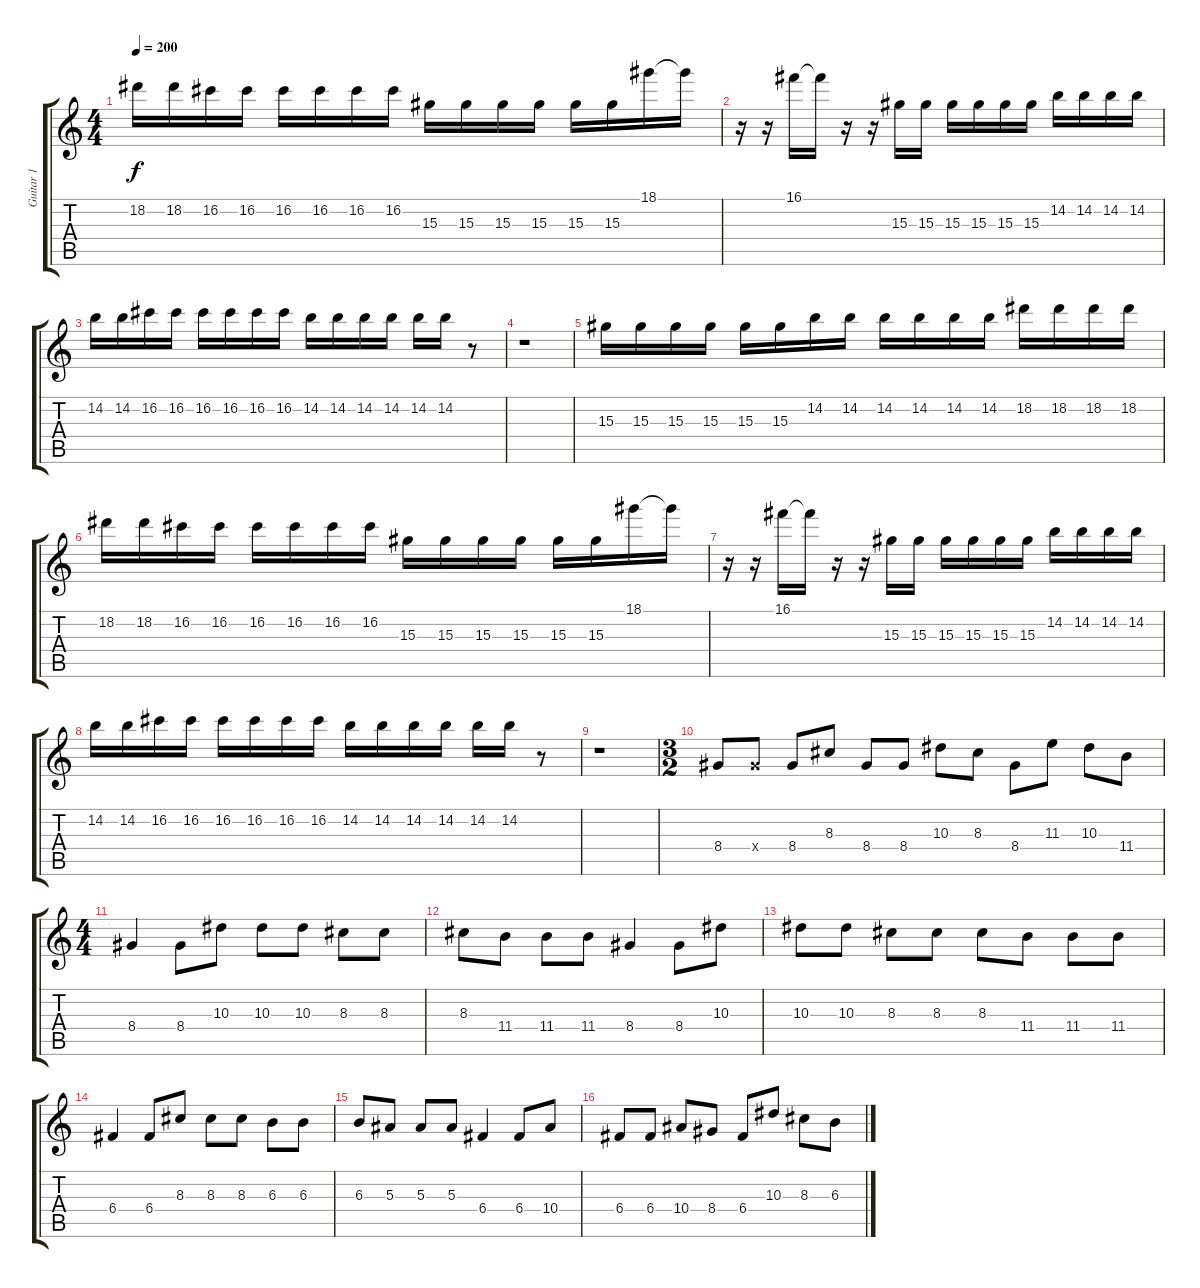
\track ("Guitar 1" "Guitar 1") {instrument distortionguitar}
\staff {score tabs}
\tuning (D4 A3 F3 C3 G2 D2) {hide}
\ts (4 4)
\tempo 200
\clef g2
\ks c
18.2.16{dy f} 18.2.16 16.2.16 16.2.16 16.2.16 16.2.16 16.2.16 16.2.16 15.3.16 15.3.16 15.3.16 15.3.16 15.3.16 15.3.16 18.1.16 18.1{t}.16 |
r.16 r.16 16.1.16 16.1{t}.16 r.16 r.16 15.3.16 15.3.16 15.3.16 15.3.16 15.3.16 15.3.16 14.2.16 14.2.16 14.2.16 14.2.16 |
14.2.16 14.2.16 16.2.16 16.2.16 16.2.16 16.2.16 16.2.16 16.2.16 14.2.16 14.2.16 14.2.16 14.2.16 14.2.16 14.2.16 r.8 |
r.1 |
15.3.16 15.3.16 15.3.16 15.3.16 15.3.16 15.3.16 14.2.16 14.2.16 14.2.16 14.2.16 14.2.16 14.2.16 18.2.16 18.2.16 18.2.16 18.2.16 |
18.2.16 18.2.16 16.2.16 16.2.16 16.2.16 16.2.16 16.2.16 16.2.16 15.3.16 15.3.16 15.3.16 15.3.16 15.3.16 15.3.16 18.1.16 18.1{t}.16 |
r.16 r.16 16.1.16 16.1{t}.16 r.16 r.16 15.3.16 15.3.16 15.3.16 15.3.16 15.3.16 15.3.16 14.2.16 14.2.16 14.2.16 14.2.16 |
14.2.16 14.2.16 16.2.16 16.2.16 16.2.16 16.2.16 16.2.16 16.2.16 14.2.16 14.2.16 14.2.16 14.2.16 14.2.16 14.2.16 r.8 |
r.1 |
\ts (3 2)
8.4.8 8.4{x}.8 8.4.8 8.3.8 8.4.8 8.4.8 10.3.8 8.3.8 8.4.8 11.3.8 10.3.8 11.4.8 |
\ts (4 4)
8.4.4 8.4.8 10.3.8 10.3.8 10.3.8 8.3.8 8.3.8 |
8.3.8 11.4.8 11.4.8 11.4.8 8.4.4 8.4.8 10.3.8 |
10.3.8 10.3.8 8.3.8 8.3.8 8.3.8 11.4.8 11.4.8 11.4.8 |
6.4.4 6.4.8 8.3.8 8.3.8 8.3.8 6.3.8 6.3.8 |
6.3.8 5.3.8 5.3.8 5.3.8 6.4.4 6.4.8 10.4.8 |
6.4.8 6.4.8 10.4.8 8.4.8 6.4.8 10.3.8 8.3.8 6.3.8
